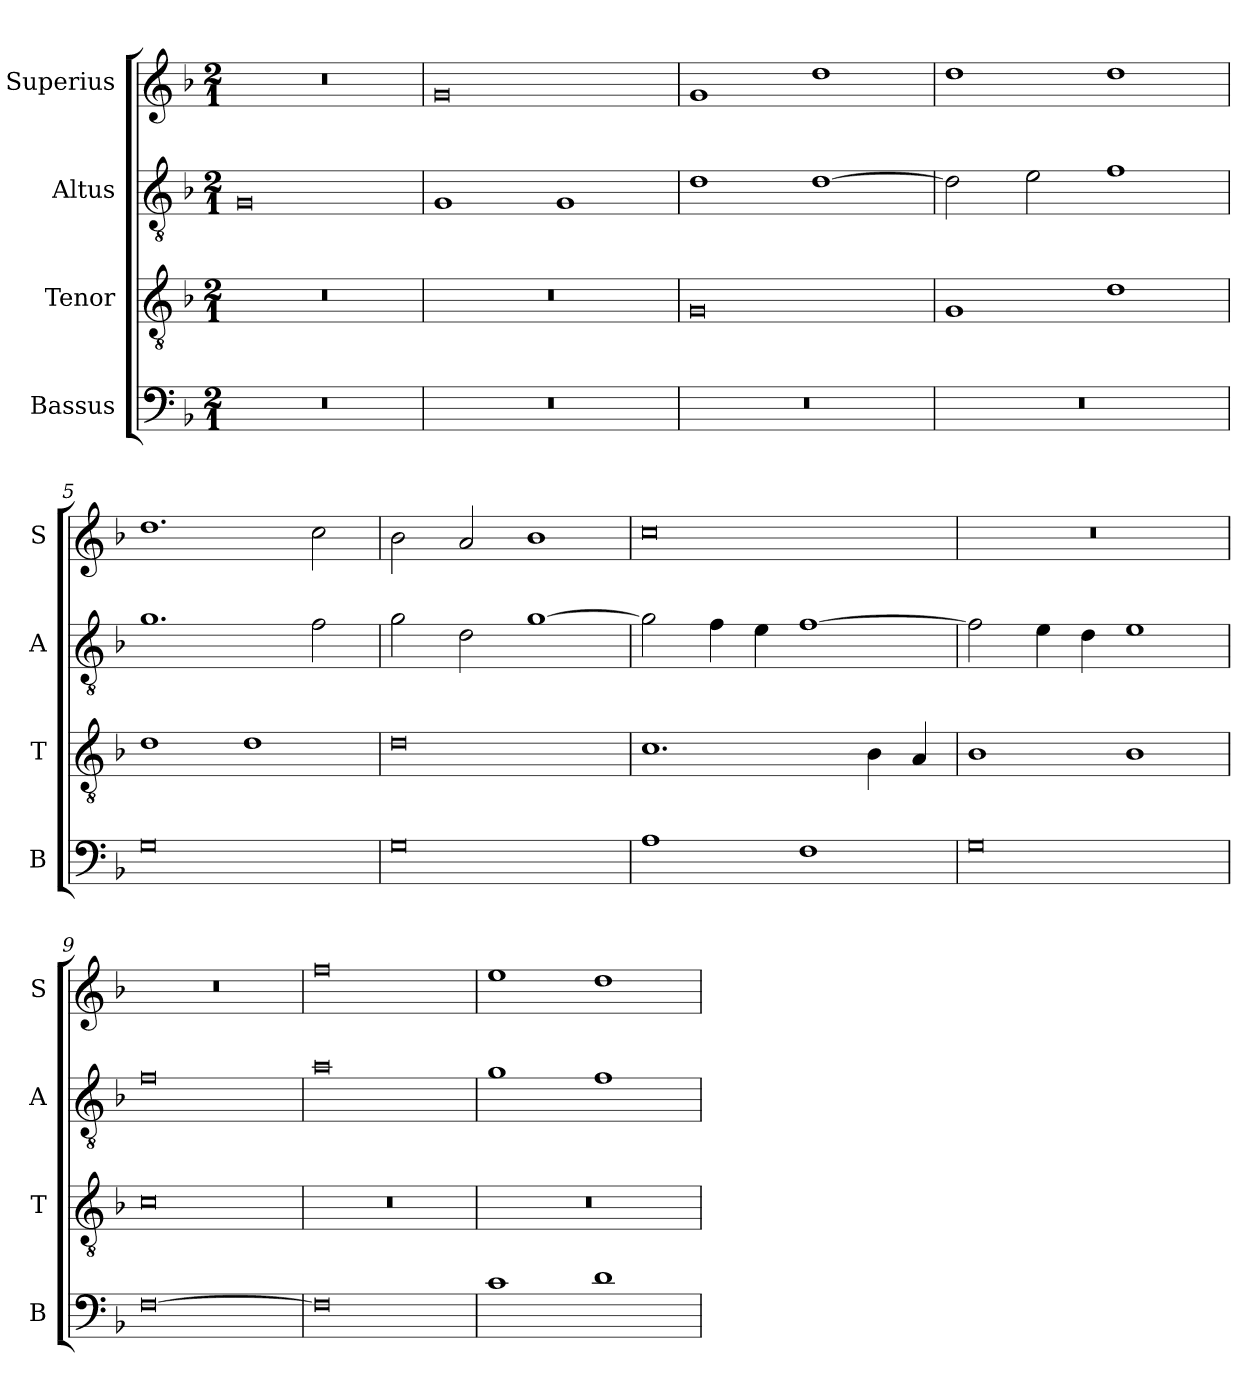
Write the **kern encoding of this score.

**kern	**kern	**kern	**kern
*part4	*part3	*part2	*part1
*staff4	*staff3	*staff2	*staff1
*I"Bassus	*I"Tenor	*I"Altus	*I"Superius
*I'B	*I'T	*I'A	*I'S
*clefF4	*clefGv2	*clefGv2	*clefG2
*k[b-]	*k[b-]	*k[b-]	*k[b-]
*M2/1	*M2/1	*M2/1	*M2/1
=1	=1	=1	=1
0r	0r	0G	0r
=2	=2	=2	=2
0r	0r	1G	0g
.	.	1G	.
=3	=3	=3	=3
0r	0G	1d	1g
.	.	[1d	1dd
=4	=4	=4	=4
0r	1G	2d]	1dd
.	.	2e	.
.	1d	1f	1dd
=5	=5	=5	=5
0G	1d	1.g	1.dd
.	1d	.	.
.	.	2f	2cc
=6	=6	=6	=6
0G	0d	2g	2b-
.	.	2d	2a
.	.	[1g	1b-
=7	=7	=7	=7
1A	1.c	2g]	0cc
.	.	4f	.
.	.	4e	.
1F	.	[1f	.
.	4B-	.	.
.	4A	.	.
=8	=8	=8	=8
0G	1B-	2f]	0r
.	.	4e	.
.	.	4d	.
.	1B-	1e	.
=9	=9	=9	=9
[0F	0c	0f	0r
=10	=10	=10	=10
0F]	0r	0a	0ff
=11	=11	=11	=11
1c	0r	1g	1ee
1d	.	1f	1dd
=	=	=	=
*-	*-	*-	*-
